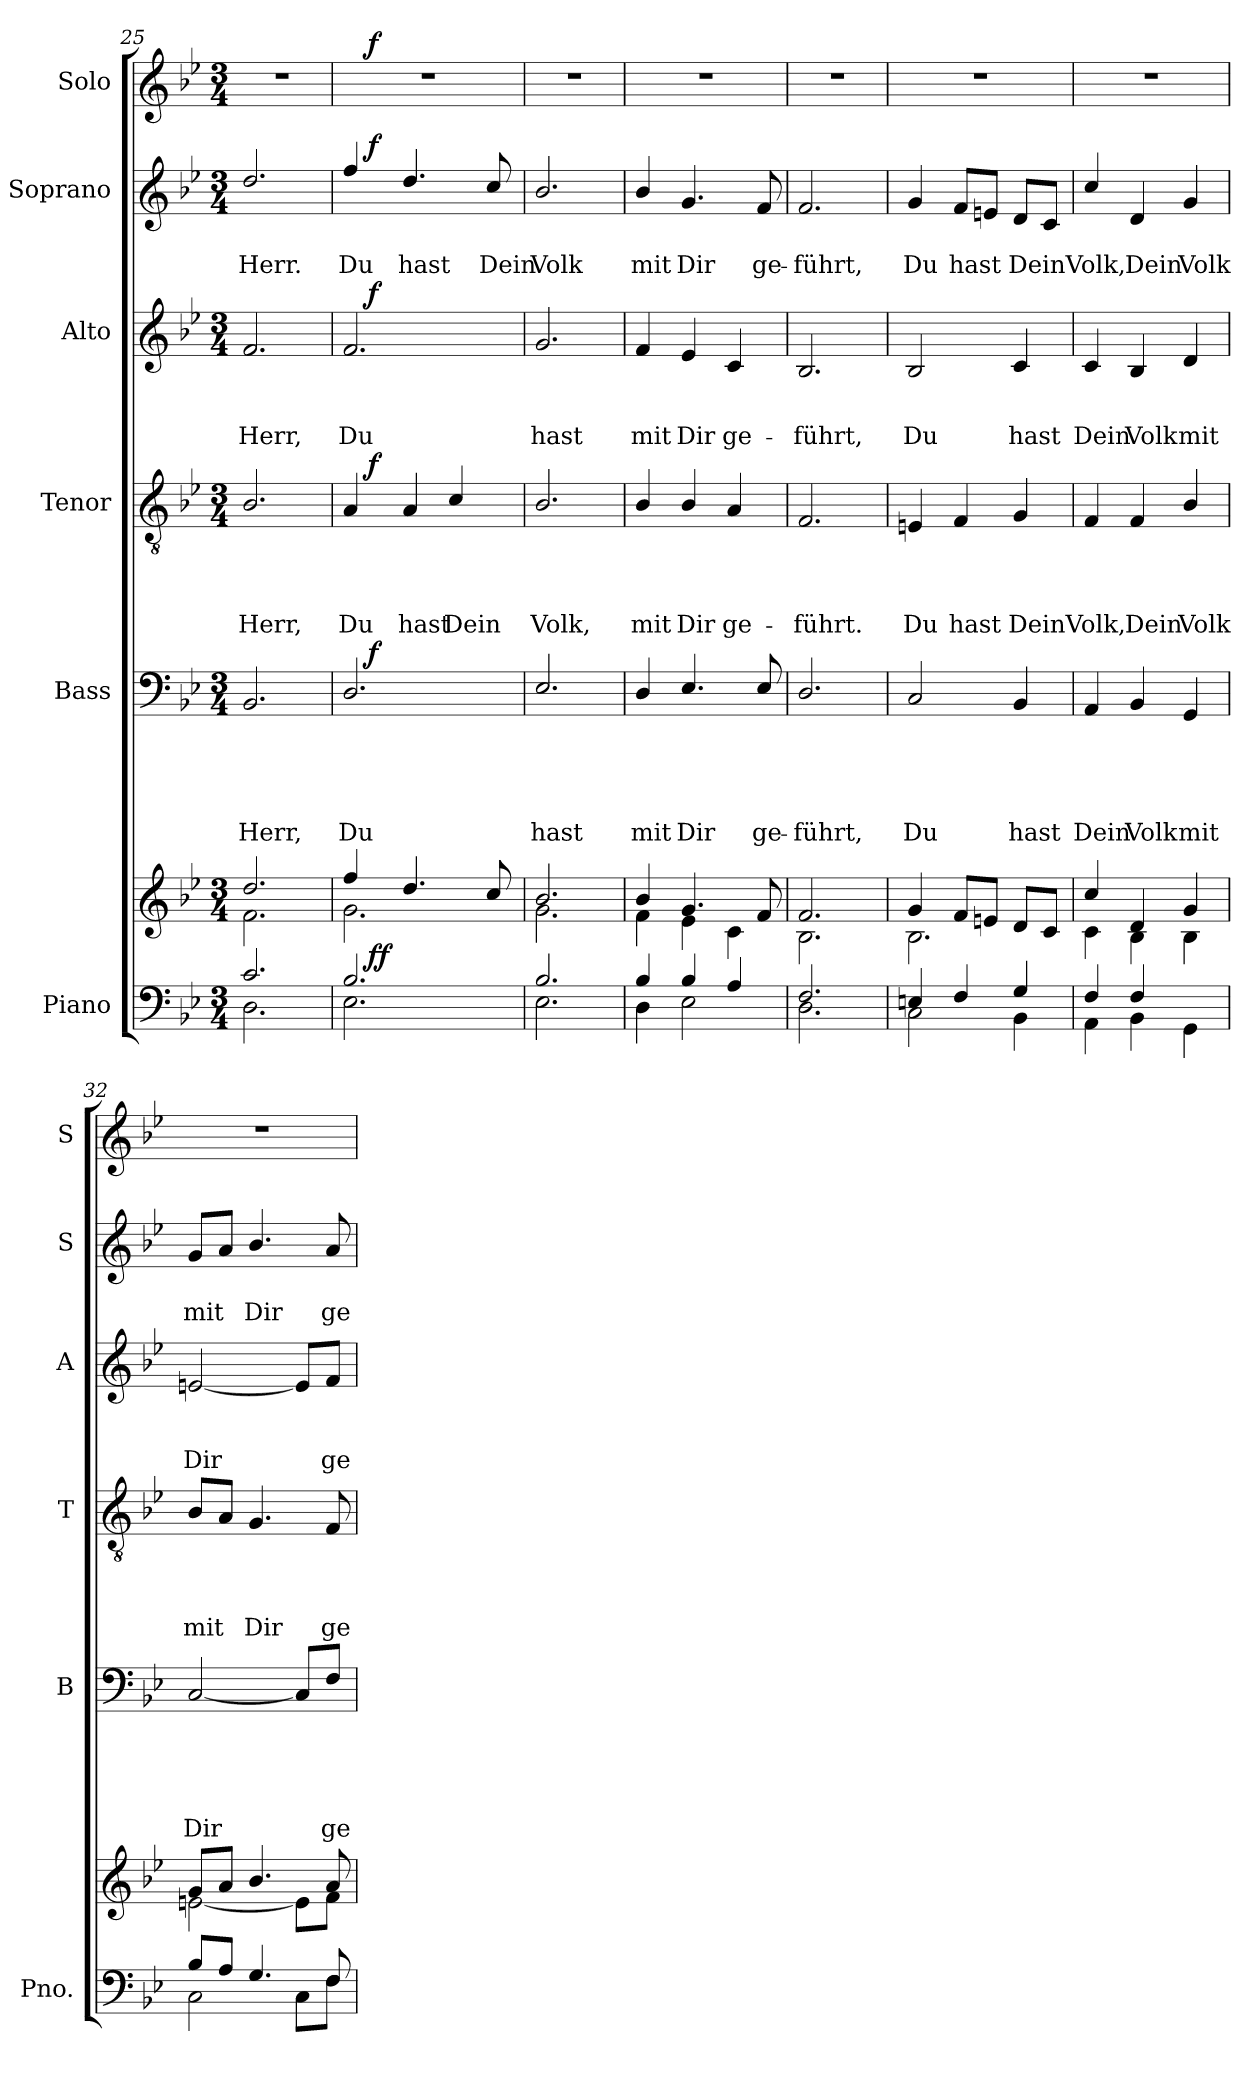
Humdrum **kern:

**kern	**kern	**dynam	**kern	**text	**text	**text	**text	**text	**dynam	**kern	**text	**text	**text	**text	**dynam	**kern	**text	**text	**text	**dynam	**kern	**text	**text	**dynam	**kern	**dynam
*part6	*part6	*part6	*part5	*part5	*part5	*part5	*part5	*part5	*part5	*part4	*part4	*part4	*part4	*part4	*part4	*part3	*part3	*part3	*part3	*part3	*part2	*part2	*part2	*part2	*part1	*part1
*staff7	*staff6	*staff6/7	*staff5	*staff5	*staff5	*staff5	*staff5	*staff5	*staff5	*staff4	*staff4	*staff4	*staff4	*staff4	*staff4	*staff3	*staff3	*staff3	*staff3	*staff3	*staff2	*staff2	*staff2	*staff2	*staff1	*staff1
*I"Piano	*	*	*I"Bass	*	*	*	*	*	*	*I"Tenor	*	*	*	*	*	*I"Alto	*	*	*	*	*I"Soprano	*	*	*	*I"Solo	*
*I'Pno.	*	*	*I'B	*	*	*	*	*	*	*I'T	*	*	*	*	*	*I'A	*	*	*	*	*I'S	*	*	*	*I'S	*
*clefF4	*clefG2	*	*clefF4	*	*	*	*	*	*	*clefGv2	*	*	*	*	*	*clefG2	*	*	*	*	*clefG2	*	*	*	*clefG2	*
*k[b-e-]	*k[b-e-]	*	*k[b-e-]	*	*	*	*	*	*	*k[b-e-]	*	*	*	*	*	*k[b-e-]	*	*	*	*	*k[b-e-]	*	*	*	*k[b-e-]	*
*B-:	*B-:	*	*B-:	*	*	*	*	*	*	*B-:	*	*	*	*	*	*B-:	*	*	*	*	*B-:	*	*	*	*B-:	*
*M3/4	*M3/4	*	*M3/4	*	*	*	*	*	*	*M3/4	*	*	*	*	*	*M3/4	*	*	*	*	*M3/4	*	*	*	*M3/4	*
=25	=25	=25	=25	=25	=25	=25	=25	=25	=25	=25	=25	=25	=25	=25	=25	=25	=25	=25	=25	=25	=25	=25	=25	=25	=25	=25
*^	*^	*	*	*	*	*	*	*	*	*	*	*	*	*	*	*	*	*	*	*	*	*	*	*	*	*
2.c/	2.D\	2.dd/	2.f\	.	2.BB-/	.	.	.	.	Herr,	.	2.B-/	.	.	.	Herr,	.	2.f/	.	.	Herr,	.	2.dd/	.	Herr.	.	2.r	.
=26	=26	=26	=26	=26	=26	=26	=26	=26	=26	=26	=26	=26	=26	=26	=26	=26	=26	=26	=26	=26	=26	=26	=26	=26	=26	=26	=26	=26
*	*^	*	*^	*	*^	*	*	*	*	*	*	*^	*	*	*	*	*	*^	*	*	*	*	*^	*	*	*	*^	*
2.B-/	2.E-\	16.ryy	4ff/	2.g\	16.ryy	.	2.D/	16.ryy	.	.	.	.	Du	.	4A/	16.ryy	.	.	.	Du	.	2.f/	16.ryy	.	.	Du	.	4ff/	16.ryy	.	Du	.	2.r	16.ryy	.
!	!	!	!	!	!	!LO:DY:a=2	!	!	!	!	!	!	!	!	!	!	!	!	!	!	!	!	!	!	!	!	!	!	!	!	!	!	!	!	!
!	!	!	!	!	!	!LO:DY:n=1:a	!	!	!	!	!	!	!	!LO:DY:a	!	!	!	!	!	!	!LO:DY:a	!	!	!	!	!	!LO:DY:a	!	!	!	!	!LO:DY:a	!	!	!LO:DY:a
.	.	2ryy	.	.	2ryy	f f	.	2ryy	.	.	.	.	.	f	.	2ryy	.	.	.	.	f	.	2ryy	.	.	.	f	.	2ryy	.	.	f	.	2ryy	f
.	.	.	4.dd/	.	.	.	.	.	.	.	.	.	.	.	4A/	.	.	.	.	hast	.	.	.	.	.	.	.	4.dd/	.	.	hast	.	.	.	.
.	.	.	.	.	.	.	.	.	.	.	.	.	.	.	4c/	.	.	.	.	Dein	.	.	.	.	.	.	.	.	.	.	.	.	.	.	.
.	.	8ryy	.	.	8ryy	.	.	8ryy	.	.	.	.	.	.	.	8ryy	.	.	.	.	.	.	8ryy	.	.	.	.	.	8ryy	.	.	.	.	8ryy	.
.	.	.	8cc/	.	.	.	.	.	.	.	.	.	.	.	.	.	.	.	.	.	.	.	.	.	.	.	.	8cc/	.	.	Dein	.	.	.	.
.	.	32ryy	.	.	32ryy	.	.	32ryy	.	.	.	.	.	.	.	32ryy	.	.	.	.	.	.	32ryy	.	.	.	.	.	32ryy	.	.	.	.	32ryy	.
*	*v	*v	*	*	*	*	*v	*v	*	*	*	*	*	*	*v	*v	*	*	*	*	*	*v	*v	*	*	*	*	*v	*v	*	*	*	*v	*v	*
*	*	*	*v	*v	*	*	*	*	*	*	*	*	*	*	*	*	*	*	*	*	*	*	*	*	*	*	*	*	*
=27	=27	=27	=27	=27	=27	=27	=27	=27	=27	=27	=27	=27	=27	=27	=27	=27	=27	=27	=27	=27	=27	=27	=27	=27	=27	=27	=27	=27
2.B-/	2.E-\	2.b-/	2.g\	.	2.E-/	.	.	.	.	hast	.	2.B-/	.	.	.	Volk,	.	2.g/	.	.	hast	.	2.b-/	.	Volk	.	2.r	.
=28	=28	=28	=28	=28	=28	=28	=28	=28	=28	=28	=28	=28	=28	=28	=28	=28	=28	=28	=28	=28	=28	=28	=28	=28	=28	=28	=28	=28
4B-/	4D\	4b-/	4f\	.	4D/	.	.	.	.	mit	.	4B-/	.	.	.	mit	.	4f/	.	.	mit	.	4b-/	.	mit	.	2.r	.
4B-/	2E-\	4.g/	4e-\	.	4.E-/	.	.	.	.	Dir	.	4B-/	.	.	.	Dir	.	4e-/	.	.	Dir	.	4.g/	.	Dir	.	.	.
4A/	.	.	4c\	.	.	.	.	.	.	.	.	4A/	.	.	.	ge-	.	4c/	.	.	ge-	.	.	.	.	.	.	.
.	.	8f/	.	.	8E-/	.	.	.	.	ge-	.	.	.	.	.	.	.	.	.	.	.	.	8f/	.	ge-	.	.	.
!!LO:LB:g=z
=29	=29	=29	=29	=29	=29	=29	=29	=29	=29	=29	=29	=29	=29	=29	=29	=29	=29	=29	=29	=29	=29	=29	=29	=29	=29	=29	=29	=29
2.F/	2.D\	2.f/	2.B-\	.	2.D/	.	.	.	.	-führt,	.	2.F/	.	.	.	-führt.	.	2.B-/	.	.	-führt,	.	2.f/	.	-führt,	.	2.r	.
=30	=30	=30	=30	=30	=30	=30	=30	=30	=30	=30	=30	=30	=30	=30	=30	=30	=30	=30	=30	=30	=30	=30	=30	=30	=30	=30	=30	=30
4En/	2C\	4g/	2.B-\	.	2C/	.	.	.	.	Du	.	4En/	.	.	.	Du	.	2B-/	.	.	Du	.	4g/	.	Du	.	2.r	.
4F/	.	8f/L	.	.	.	.	.	.	.	.	.	4F/	.	.	.	hast	.	.	.	.	.	.	8f/L	.	hast	.	.	.
.	.	8en/J	.	.	.	.	.	.	.	.	.	.	.	.	.	.	.	.	.	.	.	.	8en/J	.	.	.	.	.
4G/	4BB-\	8d/L	.	.	4BB-/	.	.	.	.	hast	.	4G/	.	.	.	Dein	.	4c/	.	.	hast	.	8d/L	.	Dein	.	.	.
.	.	8c/J	.	.	.	.	.	.	.	.	.	.	.	.	.	.	.	.	.	.	.	.	8c/J	.	.	.	.	.
=31	=31	=31	=31	=31	=31	=31	=31	=31	=31	=31	=31	=31	=31	=31	=31	=31	=31	=31	=31	=31	=31	=31	=31	=31	=31	=31	=31	=31
4F/	4AA\	4cc/	4c\	.	4AA/	.	.	.	.	Dein	.	4F/	.	.	.	Volk,	.	4c/	.	.	Dein	.	4cc/	.	Volk,	.	2.r	.
4F/	4BB-\	4d/	4B-\	.	4BB-/	.	.	.	.	Volk	.	4F/	.	.	.	Dein	.	4B-/	.	.	Volk	.	4d/	.	Dein	.	.	.
4ryy	4GG\	4g/	4B-\	.	4GG/	.	.	.	.	mit	.	4B-/	.	.	.	Volk	.	4d/	.	.	mit	.	4g/	.	Volk	.	.	.
=32	=32	=32	=32	=32	=32	=32	=32	=32	=32	=32	=32	=32	=32	=32	=32	=32	=32	=32	=32	=32	=32	=32	=32	=32	=32	=32	=32	=32
8B-/L	2C\	8g/L	[<2en\	.	[2C/	.	.	.	.	Dir	.	8B-/L	.	.	.	mit	.	[2en/	.	.	Dir	.	8g/L	.	mit	.	2.r	.
8A/J	.	8a/J	.	.	.	.	.	.	.	.	.	8A/J	.	.	.	.	.	.	.	.	.	.	8a/J	.	.	.	.	.
4.G/	.	4.b-/	.	.	.	.	.	.	.	.	.	4.G/	.	.	.	Dir	.	.	.	.	.	.	4.b-/	.	Dir	.	.	.
.	8C\L	.	8e\L]	.	8C/L]	.	.	.	.	.	.	.	.	.	.	.	.	8e/L]	.	.	.	.	.	.	.	.	.	.
8F/	8F\J	8a/	8f\J	.	8F/J	.	.	.	.	ge-	.	8F/	.	.	.	ge-	.	8f/J	.	.	ge-	.	8a/	.	ge-	.	.	.
*v	*v	*	*	*	*	*	*	*	*	*	*	*	*	*	*	*	*	*	*	*	*	*	*	*	*	*	*	*
*	*v	*v	*	*	*	*	*	*	*	*	*	*	*	*	*	*	*	*	*	*	*	*	*	*	*	*	*
=	=	=	=	=	=	=	=	=	=	=	=	=	=	=	=	=	=	=	=	=	=	=	=	=	=	=
*-	*-	*-	*-	*-	*-	*-	*-	*-	*-	*-	*-	*-	*-	*-	*-	*-	*-	*-	*-	*-	*-	*-	*-	*-	*-	*-
